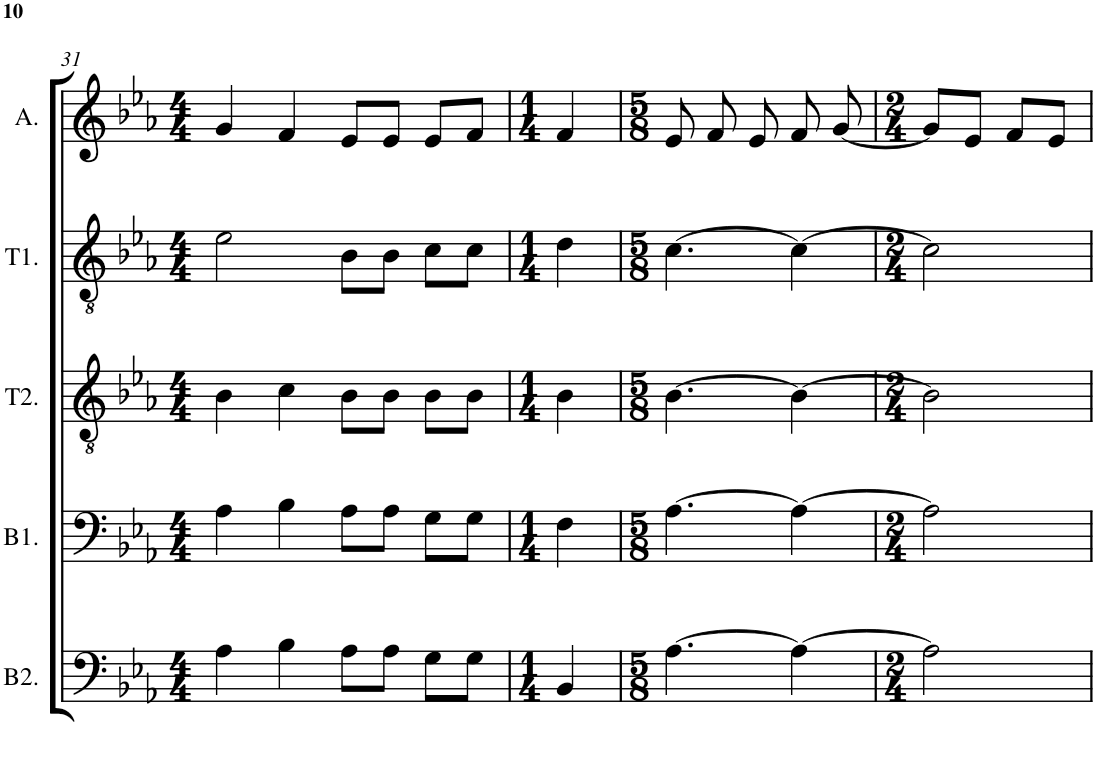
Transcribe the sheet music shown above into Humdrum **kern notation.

**kern	**kern	**kern	**kern	**kern
*part5	*part4	*part3	*part2	*part1
*staff5	*staff4	*staff3	*staff2	*staff1
*I"Bass 2	*I"Bass 1	*I"Tenor 2	*I"Tenor 1	*I"Alto
*I'B2.	*I'B1.	*I'T2.	*I'T1.	*I'A.
!!LO:PB:g=z
*clefF4	*clefF4	*clefGv2	*clefGv2	*clefG2
*k[b-e-a-]	*k[b-e-a-]	*k[b-e-a-]	*k[b-e-a-]	*k[b-e-a-]
*E-:	*E-:	*E-:	*E-:	*E-:
*M4/4	*M4/4	*M4/4	*M4/4	*M4/4
=31	=31	=31	=31	=31
4A-\	4A-\	4B-\	2e-\	4g/
4B-\	4B-\	4c\	.	4f/
8A-\L	8A-\L	8B-\L	8B-\L	8e-/L
8A-\J	8A-\J	8B-\J	8B-\J	8e-/J
8G\L	8G\L	8B-\L	8c\L	8e-/L
8G\J	8G\J	8B-\J	8c\J	8f/J
=32	=32	=32	=32	=32
*M1/4	*M1/4	*M1/4	*M1/4	*M1/4
4BB-/	4F\	4B-\	4d\	4f/
=33	=33	=33	=33	=33
*M5/8	*M5/8	*M5/8	*M5/8	*M5/8
[4.A-\	[4.A-\	[4.B-\	[4.c\	8e-/
.	.	.	.	8f/
.	.	.	.	8e-/
4A-\_	4A-\_	4B-\_	4c\_	8f/
.	.	.	.	[8g/
=34	=34	=34	=34	=34
*M2/4	*M2/4	*M2/4	*M2/4	*M2/4
2A-\]	2A-\]	2B-\]	2c\]	8g/L]
.	.	.	.	8e-/J
.	.	.	.	8f/L
.	.	.	.	8e-/J
=	=	=	=	=
*-	*-	*-	*-	*-
